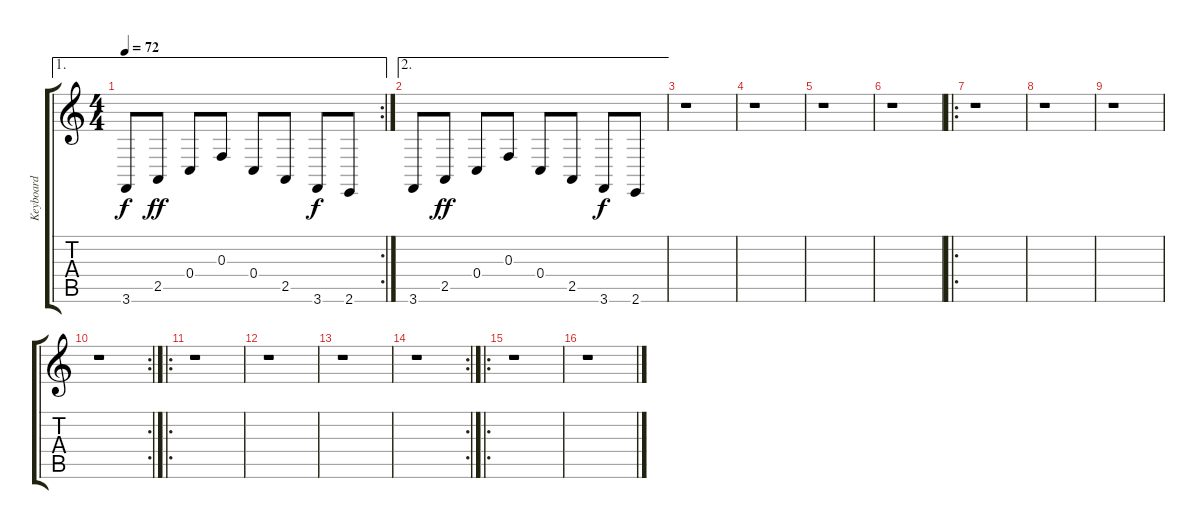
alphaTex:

\track ("Keyboard" "Keyboard") {instrument acousticgrandpiano}
\staff {score tabs}
\tuning (D4 A3 F3 C3 G2 D2) {hide}
\ae 1
\rc 2
\ts (4 4)
\tempo 72
\clef g2
\ks c
3.6.8{dy f} 2.5.8{dy ff} 0.4.8 0.3.8 0.4.8 2.5.8 3.6.8{dy f} 2.6.8 |
\ae 2
3.6.8 2.5.8{dy ff} 0.4.8 0.3.8 0.4.8 2.5.8 3.6.8{dy f} 2.6.8 |
r.1 |
r.1 |
r.1 |
r.1 |
\ro
r.1 |
r.1 |
r.1 |
\rc 2
r.1 |
\ro
r.1 |
r.1 |
r.1 |
\rc 2
r.1 |
\ro
r.1 |
r.1
